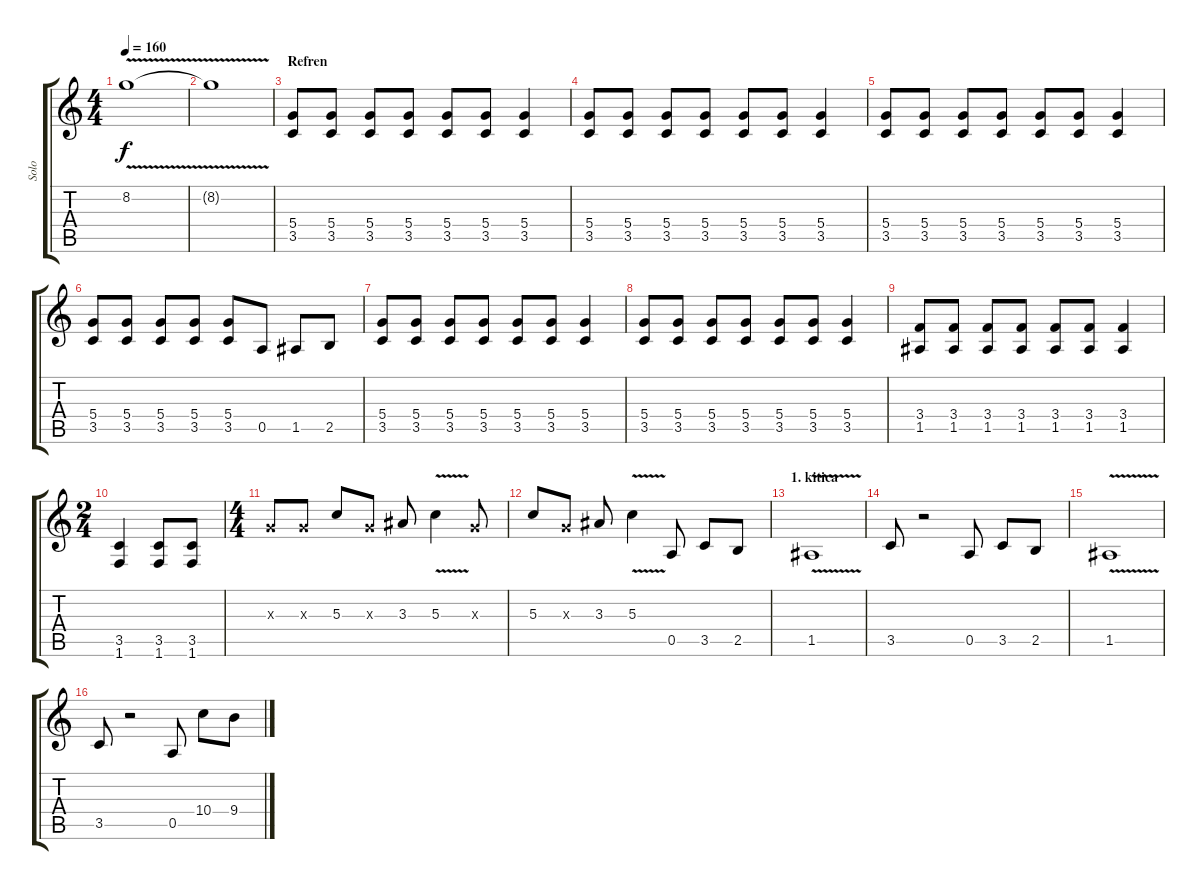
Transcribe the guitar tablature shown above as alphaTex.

\track ("Solo" "Solo") {instrument distortionguitar}
\staff {score tabs}
\tuning (E4 B3 G3 D3 A2 E2) {hide}
\ts (4 4)
\tempo 160
\clef g2
\ks c
8.2{v}.1{dy f} |
8.2{t}.1 |
\section ("" "Refren")
(5.4 3.5).8 (5.4 3.5).8 (5.4 3.5).8 (5.4 3.5).8 (5.4 3.5).8 (5.4 3.5).8 (5.4 3.5).4 |
(5.4 3.5).8 (5.4 3.5).8 (5.4 3.5).8 (5.4 3.5).8 (5.4 3.5).8 (5.4 3.5).8 (5.4 3.5).4 |
(5.4 3.5).8 (5.4 3.5).8 (5.4 3.5).8 (5.4 3.5).8 (5.4 3.5).8 (5.4 3.5).8 (5.4 3.5).4 |
(5.4 3.5).8 (5.4 3.5).8 (5.4 3.5).8 (5.4 3.5).8 (5.4 3.5).8 0.5.8 1.5.8 2.5.8 |
(5.4 3.5).8 (5.4 3.5).8 (5.4 3.5).8 (5.4 3.5).8 (5.4 3.5).8 (5.4 3.5).8 (5.4 3.5).4 |
(5.4 3.5).8 (5.4 3.5).8 (5.4 3.5).8 (5.4 3.5).8 (5.4 3.5).8 (5.4 3.5).8 (5.4 3.5).4 |
(3.4 1.5).8 (3.4 1.5).8 (3.4 1.5).8 (3.4 1.5).8 (3.4 1.5).8 (3.4 1.5).8 (3.4 1.5).4 |
\ts (2 4)
(3.5 1.6).4 (3.5 1.6).8 (3.5 1.6).8 |
\ts (4 4)
0.3{x}.8 0.3{x}.8 5.3.8 0.3{x}.8 3.3.8 5.3{v}.4 0.3{x}.8 |
5.3.8 0.3{x}.8 3.3.8 5.3{v}.4 0.5.8 3.5.8 2.5.8 |
\section ("" "1. kitica")
1.5{v}.1 |
3.5.8 r.2 0.5.8 3.5.8 2.5.8 |
1.5{v}.1 |
3.5.8 r.2 0.5.8 10.4.8 9.4.8
